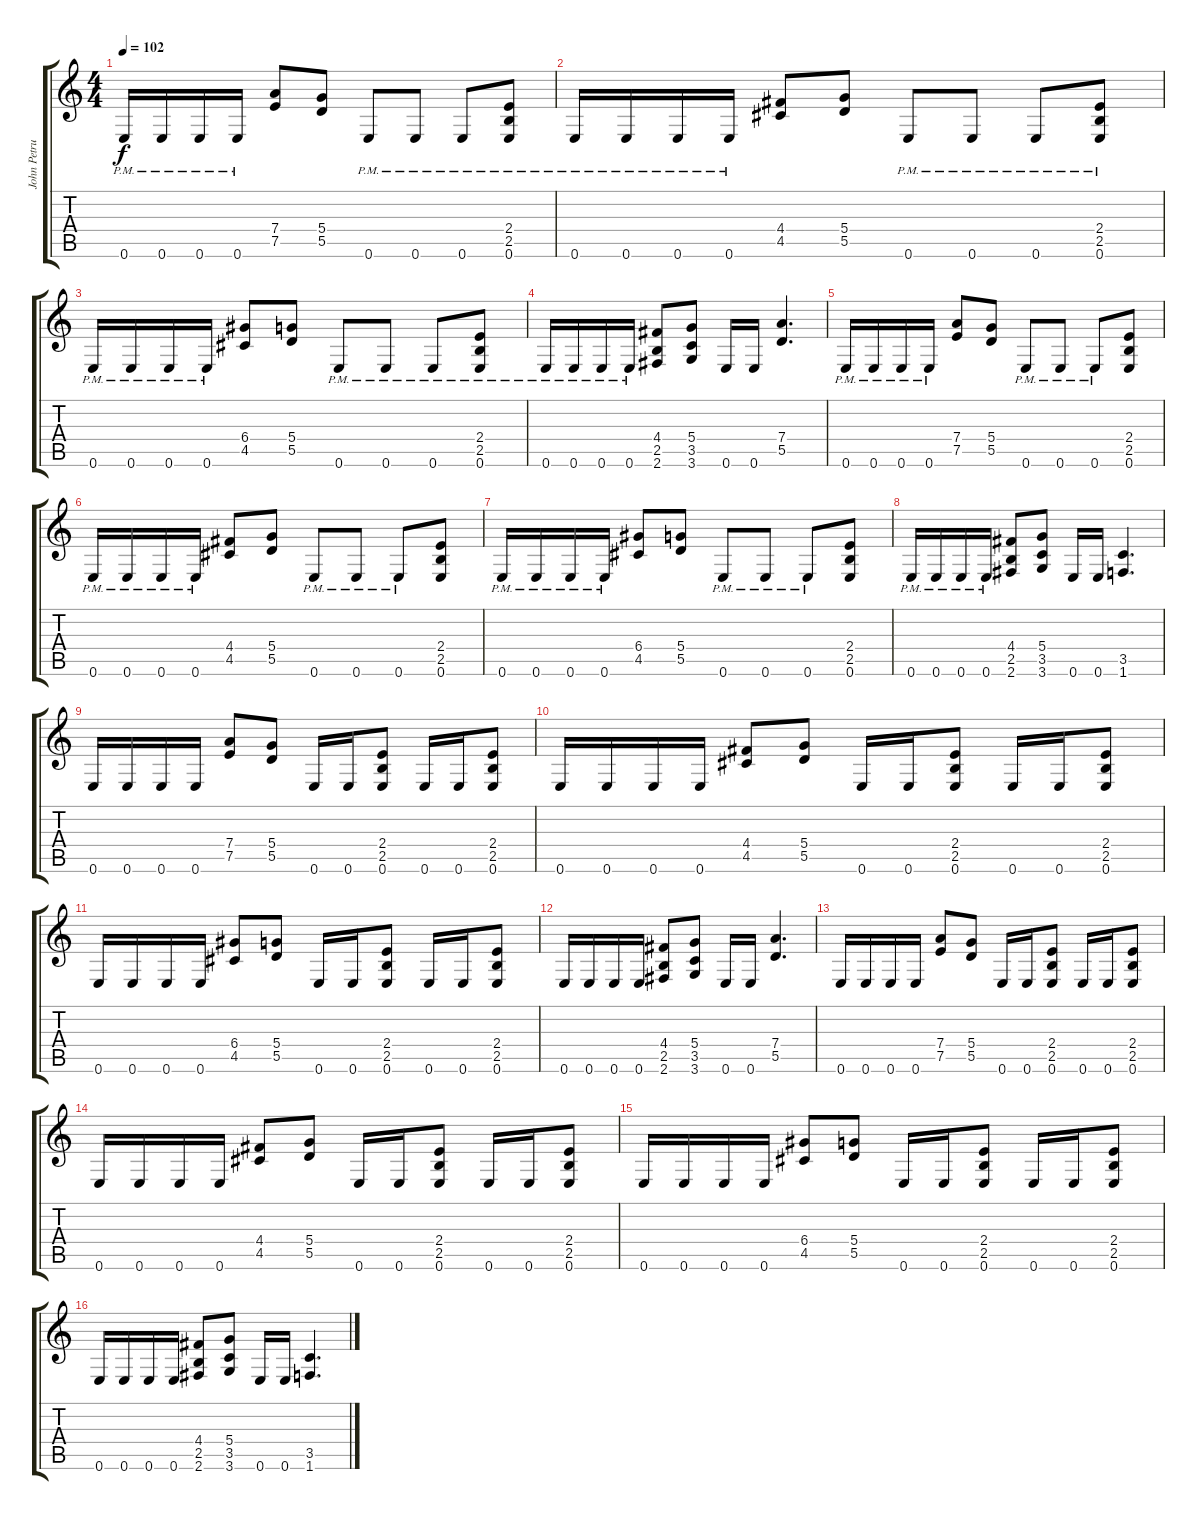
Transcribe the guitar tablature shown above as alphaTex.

\track ("John Petrucci Electric Guitar Right" "John Petru") {instrument distortionguitar}
\staff {score tabs}
\tuning (E4 B3 G3 D3 A2 E2) {hide}
\ts (4 4)
\tempo 102
\clef g2
\ks c
0.6{pm}.16{dy f} 0.6{pm}.16 0.6{pm}.16 0.6{pm}.16 (7.4 7.5).8 (5.4 5.5).8 0.6{pm}.8 0.6{pm}.8 0.6{pm}.8 (2.4 2.5 0.6{pm}).8 |
0.6{pm}.16 0.6{pm}.16 0.6{pm}.16 0.6{pm}.16 (4.4 4.5).8 (5.4 5.5).8 0.6{pm}.8 0.6{pm}.8 0.6{pm}.8 (2.4 2.5 0.6{pm}).8 |
0.6{pm}.16 0.6{pm}.16 0.6{pm}.16 0.6{pm}.16 (6.4 4.5).8 (5.4 5.5).8 0.6{pm}.8 0.6{pm}.8 0.6{pm}.8 (2.4 2.5 0.6{pm}).8 |
0.6{pm}.16 0.6{pm}.16 0.6{pm}.16 0.6{pm}.16 (4.4 2.5 2.6).8 (5.4 3.5 3.6).8 0.6.16 0.6.16 (7.4 5.5).4{d} |
0.6{pm}.16 0.6{pm}.16 0.6{pm}.16 0.6{pm}.16 (7.4 7.5).8 (5.4 5.5).8 0.6{pm}.8 0.6{pm}.8 0.6{pm}.8 (2.4 2.5 0.6).8 |
0.6{pm}.16 0.6{pm}.16 0.6{pm}.16 0.6{pm}.16 (4.4 4.5).8 (5.4 5.5).8 0.6{pm}.8 0.6{pm}.8 0.6{pm}.8 (2.4 2.5 0.6).8 |
0.6{pm}.16 0.6{pm}.16 0.6{pm}.16 0.6{pm}.16 (6.4 4.5).8 (5.4 5.5).8 0.6{pm}.8 0.6{pm}.8 0.6{pm}.8 (2.4 2.5 0.6).8 |
0.6{pm}.16 0.6{pm}.16 0.6{pm}.16 0.6{pm}.16 (4.4 2.5 2.6).8 (5.4 3.5 3.6).8 0.6.16 0.6.16 (3.5 1.6).4{d} |
0.6.16 0.6.16 0.6.16 0.6.16 (7.4 7.5).8 (5.4 5.5).8 0.6.16 0.6.16 (2.4 2.5 0.6).8 0.6.16 0.6.16 (2.4 2.5 0.6).8 |
0.6.16 0.6.16 0.6.16 0.6.16 (4.4 4.5).8 (5.4 5.5).8 0.6.16 0.6.16 (2.4 2.5 0.6).8 0.6.16 0.6.16 (2.4 2.5 0.6).8 |
0.6.16 0.6.16 0.6.16 0.6.16 (6.4 4.5).8 (5.4 5.5).8 0.6.16 0.6.16 (2.4 2.5 0.6).8 0.6.16 0.6.16 (2.4 2.5 0.6).8 |
0.6.16 0.6.16 0.6.16 0.6.16 (4.4 2.5 2.6).8 (5.4 3.5 3.6).8 0.6.16 0.6.16 (7.4 5.5).4{d} |
0.6.16 0.6.16 0.6.16 0.6.16 (7.4 7.5).8 (5.4 5.5).8 0.6.16 0.6.16 (2.4 2.5 0.6).8 0.6.16 0.6.16 (2.4 2.5 0.6).8 |
0.6.16 0.6.16 0.6.16 0.6.16 (4.4 4.5).8 (5.4 5.5).8 0.6.16 0.6.16 (2.4 2.5 0.6).8 0.6.16 0.6.16 (2.4 2.5 0.6).8 |
0.6.16 0.6.16 0.6.16 0.6.16 (6.4 4.5).8 (5.4 5.5).8 0.6.16 0.6.16 (2.4 2.5 0.6).8 0.6.16 0.6.16 (2.4 2.5 0.6).8 |
0.6.16 0.6.16 0.6.16 0.6.16 (4.4 2.5 2.6).8 (5.4 3.5 3.6).8 0.6.16 0.6.16 (3.5 1.6).4{d}
